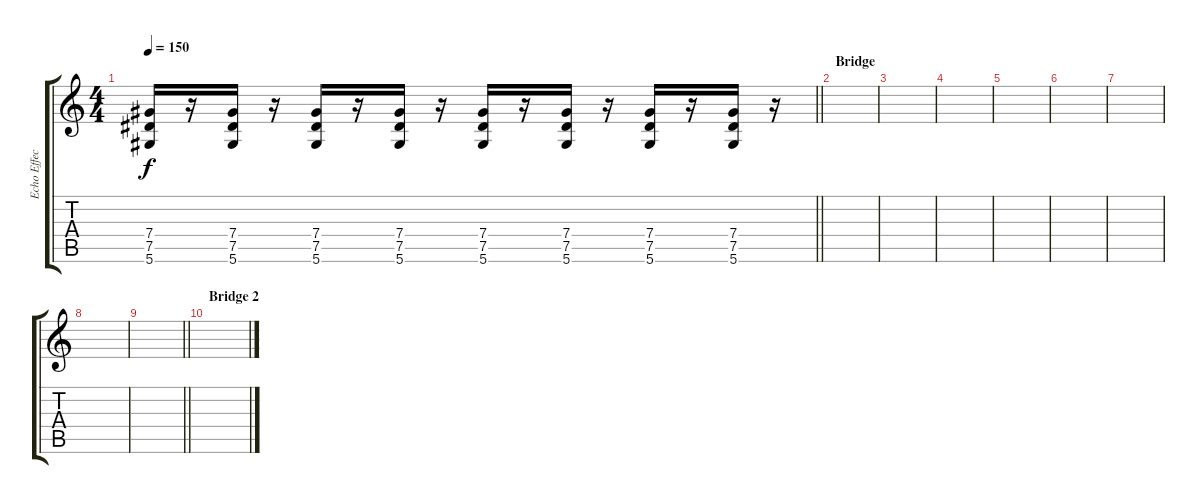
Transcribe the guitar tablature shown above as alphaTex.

\track ("Echo Effect" "Echo Effec") {instrument distortionguitar}
\staff {score tabs}
\tuning (Eb4 Bb3 Gb3 Db3 Ab2 Eb2) {hide}
\ts (4 4)
\tempo 150
\clef g2
\barLineRight lightlight
\ks c
(7.4 7.5 5.6).16{dy f} r.16 (7.4 7.5 5.6).16 r.16 (7.4 7.5 5.6).16 r.16 (7.4 7.5 5.6).16 r.16 (7.4 7.5 5.6).16 r.16 (7.4 7.5 5.6).16 r.16 (7.4 7.5 5.6).16 r.16 (7.4 7.5 5.6).16 r.16 |
\section ("" "Bridge")
|
|
|
|
|
|
|
\barLineRight lightlight
|
\section ("" "Bridge 2")
